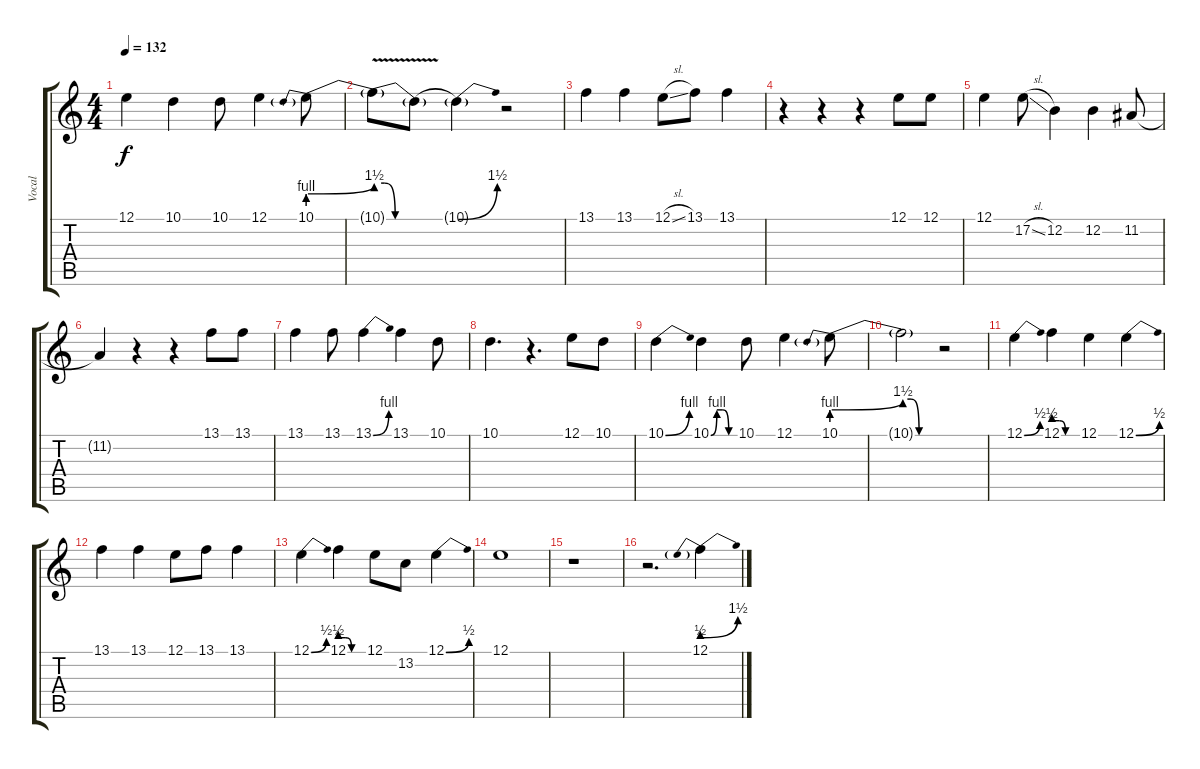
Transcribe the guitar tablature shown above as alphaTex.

\track ("Vocal" "Vocal") {instrument baritonesax}
\staff {score tabs}
\tuning (E4 B3 G3 D3 A2 E2) {hide}
\ts (4 4)
\tempo 132
\clef g2
\ks c
12.1.4{dy f} 10.1.4 10.1.8 12.1.4 10.1{be (prebendbend 0 4 60 6)}.8 |
10.1{be (custom 0 6 15 6 30 0 60 0) v t}.8 10.1{be (hold 0 0 60 0) t}.8 10.1{be (bend 0 0 60 6) t}.4 r.2 |
13.1.4 13.1.4 12.1{sl}.8 13.1.8 13.1.4 |
r.4 r.4 r.4 12.1.8 12.1.8 |
12.1.4 17.2{sl}.8 12.2.4 12.2.4 11.2.8 |
11.2{t}.4 r.4 r.4 13.1.8 13.1.8 |
13.1.4 13.1.8 13.1{be (bend 0 0 60 4)}.4 13.1.4 10.1.8 |
10.1.4{d} r.4{d} 12.1.8 10.1.8 |
10.1{be (bend 0 0 60 4)}.4 10.1{be (custom 0 0 15 4 30 4 45 0 60 0)}.4 10.1.8 12.1.4 10.1{be (prebendbend 0 4 60 6)}.8 |
10.1{be (custom 0 6 15 6 30 0 60 0) t}.2 r.2 |
12.1{be (bend 0 0 60 2)}.4 12.1{be (custom 0 2 15 2 30 0 60 0)}.4 12.1.4 12.1{be (bend 0 0 60 2)}.4 |
13.1.4 13.1.4 12.1.8 13.1.8 13.1.4 |
12.1{be (bend 0 0 60 2)}.4 12.1{be (custom 0 2 15 2 30 0 60 0)}.4 12.1.8 13.2.8 12.1{be (bend 0 0 60 2)}.4 |
12.1.1 |
r.1 |
r.2{d} 12.1{be (prebendbend 0 2 60 6)}.4
